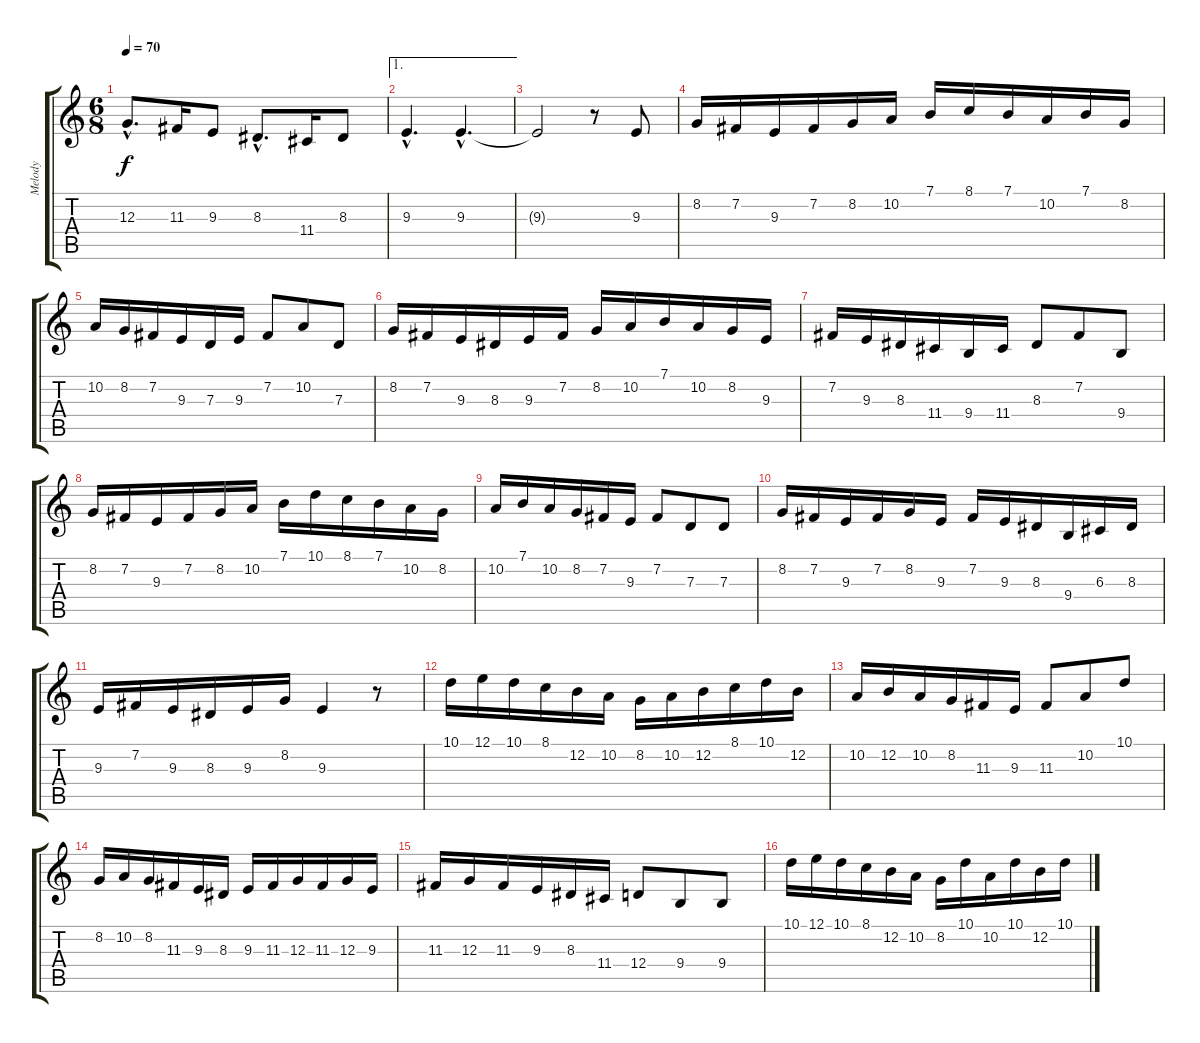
\track ("Melody" "Melody") {instrument flute}
\staff {score tabs}
\tuning (E4 B3 G3 D3 A2 E2) {hide}
\ts (6 8)
\tempo 70
\clef g2
\ks c
12.3{hac}.8{d dy f} 11.3.16 9.3.8 8.3{hac}.8{d} 11.4.16 8.3.8 |
\ae 1
9.3{hac}.4{d} 9.3{hac}.4{d} |
9.3{t}.2 r.8 9.3.8 |
8.2.16 7.2.16 9.3.16 7.2.16 8.2.16 10.2.16 7.1.16 8.1.16 7.1.16 10.2.16 7.1.16 8.2.16 |
10.2.16 8.2.16 7.2.16 9.3.16 7.3.16 9.3.16 7.2.8 10.2.8 7.3.8 |
8.2.16 7.2.16 9.3.16 8.3.16 9.3.16 7.2.16 8.2.16 10.2.16 7.1.16 10.2.16 8.2.16 9.3.16 |
7.2.16 9.3.16 8.3.16 11.4.16 9.4.16 11.4.16 8.3.8 7.2.8 9.4.8 |
8.2.16 7.2.16 9.3.16 7.2.16 8.2.16 10.2.16 7.1.16 10.1.16 8.1.16 7.1.16 10.2.16 8.2.16 |
10.2.16 7.1.16 10.2.16 8.2.16 7.2.16 9.3.16 7.2.8 7.3.8 7.3.8 |
8.2.16 7.2.16 9.3.16 7.2.16 8.2.16 9.3.16 7.2.16 9.3.16 8.3.16 9.4.16 6.3.16 8.3.16 |
9.3.16 7.2.16 9.3.16 8.3.16 9.3.16 8.2.16 9.3.4 r.8 |
10.1.16 12.1.16 10.1.16 8.1.16 12.2.16 10.2.16 8.2.16 10.2.16 12.2.16 8.1.16 10.1.16 12.2.16 |
10.2.16 12.2.16 10.2.16 8.2.16 11.3.16 9.3.16 11.3.8 10.2.8 10.1.8 |
8.2.16 10.2.16 8.2.16 11.3.16 9.3.16 8.3.16 9.3.16 11.3.16 12.3.16 11.3.16 12.3.16 9.3.16 |
11.3.16 12.3.16 11.3.16 9.3.16 8.3.16 11.4.16 12.4.8 9.4.8 9.4.8 |
10.1.16 12.1.16 10.1.16 8.1.16 12.2.16 10.2.16 8.2.16 10.1.16 10.2.16 10.1.16 12.2.16 10.1.16
